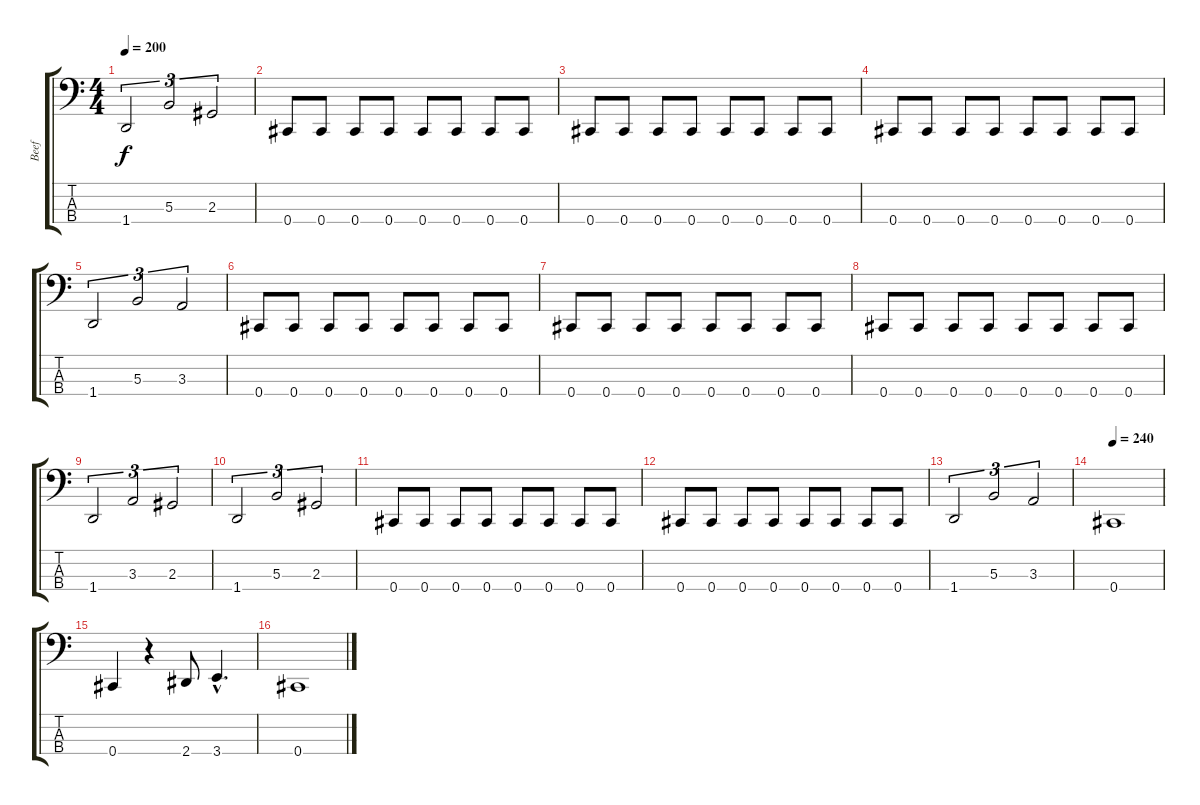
\track ("Beef" "Beef") {instrument electricbassfinger}
\staff {score tabs}
\tuning (E2 B1 Gb1 Db1) {hide}
\ts (4 4)
\tempo 200
\clef f4
\ks c
1.4.2{tu (3 2) dy f} 5.3.2{tu (3 2)} 2.3.2{tu (3 2)} |
0.4.8 0.4.8 0.4.8 0.4.8 0.4.8 0.4.8 0.4.8 0.4.8 |
0.4.8 0.4.8 0.4.8 0.4.8 0.4.8 0.4.8 0.4.8 0.4.8 |
0.4.8 0.4.8 0.4.8 0.4.8 0.4.8 0.4.8 0.4.8 0.4.8 |
1.4.2{tu (3 2)} 5.3.2{tu (3 2)} 3.3.2{tu (3 2)} |
0.4.8 0.4.8 0.4.8 0.4.8 0.4.8 0.4.8 0.4.8 0.4.8 |
0.4.8 0.4.8 0.4.8 0.4.8 0.4.8 0.4.8 0.4.8 0.4.8 |
0.4.8 0.4.8 0.4.8 0.4.8 0.4.8 0.4.8 0.4.8 0.4.8 |
1.4.2{tu (3 2)} 3.3.2{tu (3 2)} 2.3.2{tu (3 2)} |
1.4.2{tu (3 2)} 5.3.2{tu (3 2)} 2.3.2{tu (3 2)} |
0.4.8 0.4.8 0.4.8 0.4.8 0.4.8 0.4.8 0.4.8 0.4.8 |
0.4.8 0.4.8 0.4.8 0.4.8 0.4.8 0.4.8 0.4.8 0.4.8 |
1.4.2{tu (3 2)} 5.3.2{tu (3 2)} 3.3.2{tu (3 2)} |
\tempo 240
0.4.1 |
0.4.4 r.4 2.4.8 3.4{hac}.4{d} |
0.4.1
